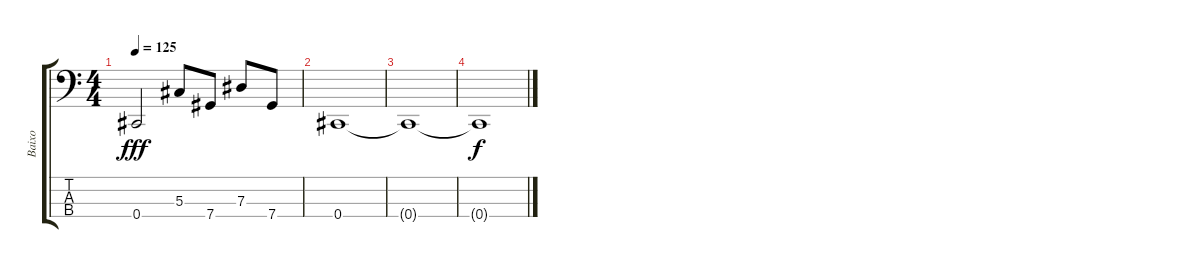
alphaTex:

\track ("Baixo" "Baixo") {instrument electricbassfinger}
\staff {score tabs}
\tuning (Gb2 Db2 Ab1 Db1) {hide}
\ts (4 4)
\tempo 125
\clef f4
\ks c
0.4{t}.2{dy fff} 5.3.8 7.4.8 7.3.8 7.4.8 |
0.4.1 |
0.4{t}.1 |
0.4{t}.1{dy f}
